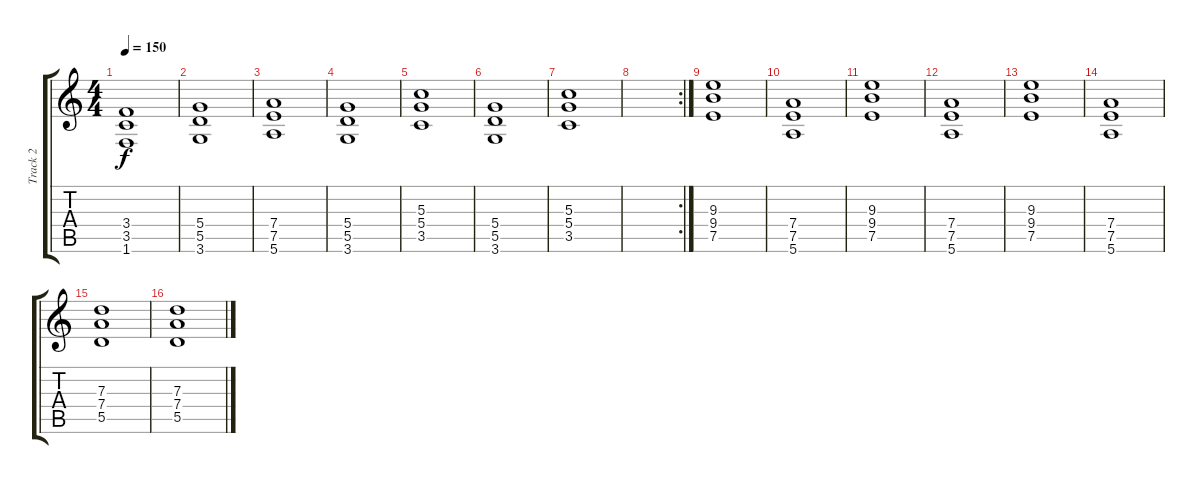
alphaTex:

\track ("Track 2" "Track 2") {instrument acousticguitarnylon}
\staff {score tabs}
\tuning (E4 B3 G3 D3 A2 E2) {hide}
\ts (4 4)
\tempo 150
\clef g2
\ks c
(3.4 3.5 1.6).1{dy f} |
(5.4 5.5 3.6).1 |
(7.4 7.5 5.6).1 |
(5.4 5.5 3.6).1 |
(5.3 5.4 3.5).1 |
(5.4 5.5 3.6).1 |
(5.3 5.4 3.5).1 |
\rc 2
|
(9.3 9.4 7.5).1 |
(7.4 7.5 5.6).1 |
(9.3 9.4 7.5).1 |
(7.4 7.5 5.6).1 |
(9.3 9.4 7.5).1 |
(7.4 7.5 5.6).1 |
(7.3 7.4 5.5).1 |
(7.3 7.4 5.5).1
